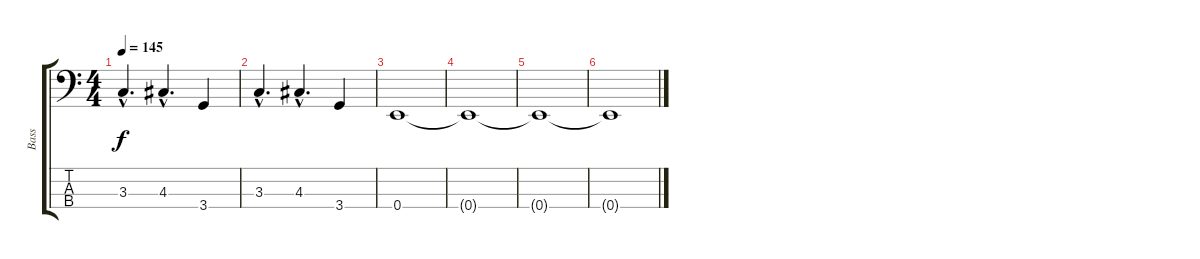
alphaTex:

\track ("Bass" "Bass") {instrument electricbassfinger}
\staff {score tabs}
\tuning (G2 D2 A1 E1) {hide}
\ts (4 4)
\tempo 145
\clef f4
\ks c
3.3{hac}.4{d dy f} 4.3{hac}.4{d} 3.4.4 |
3.3{hac}.4{d} 4.3{hac}.4{d} 3.4.4 |
0.4.1{volume 3} |
0.4{t}.1 |
0.4{t}.1 |
0.4{t}.1
